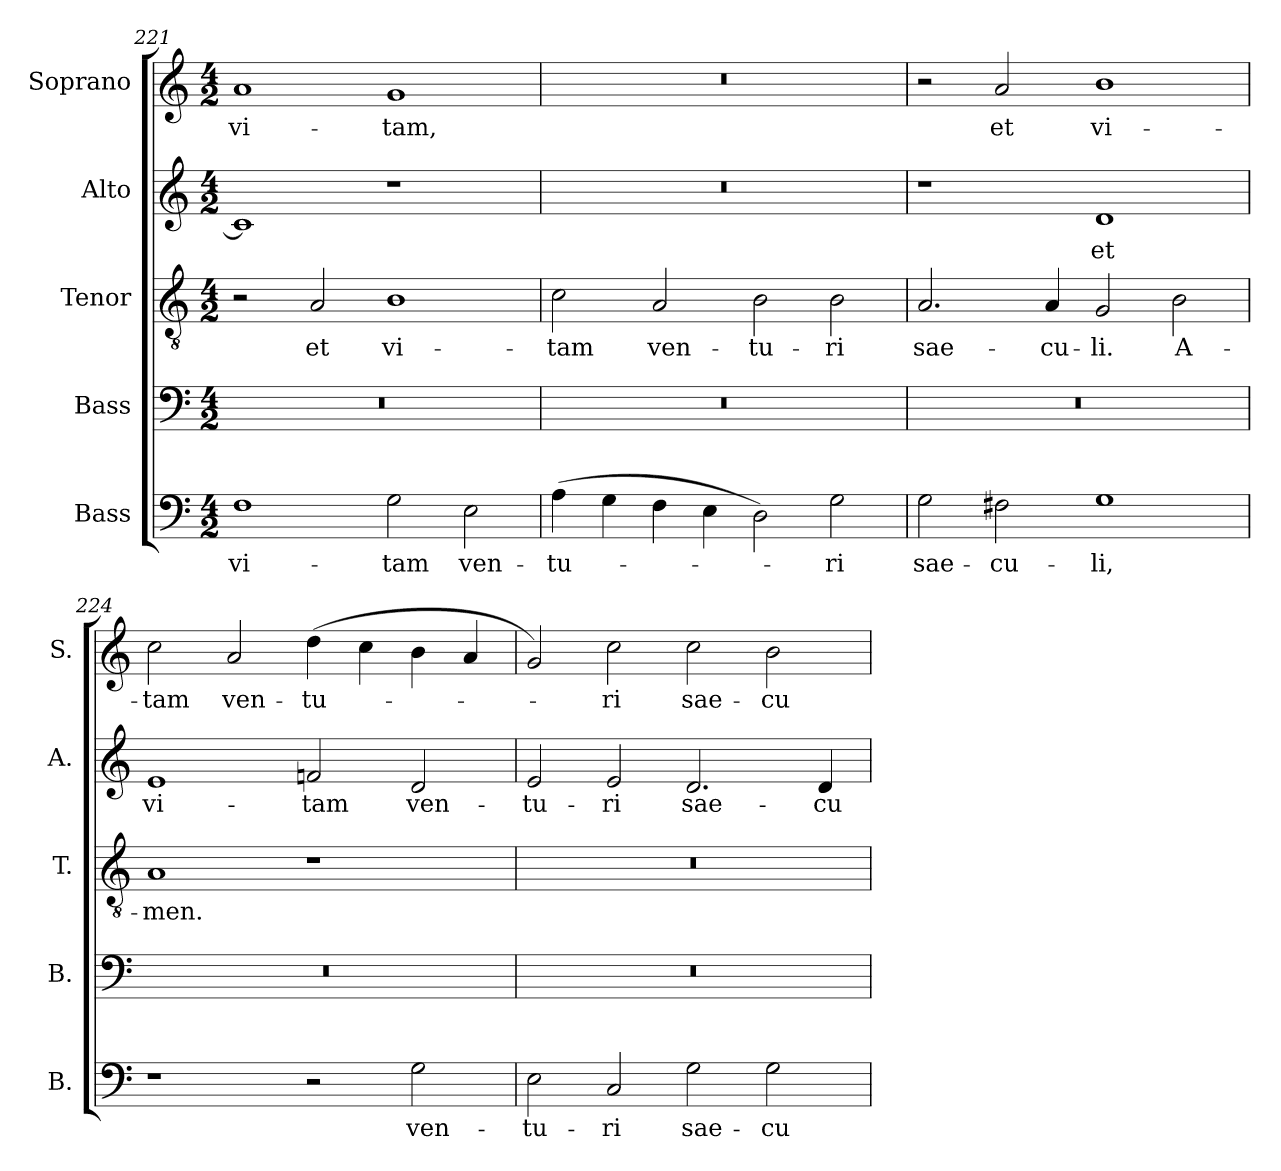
**kern	**text	**kern	**kern	**text	**kern	**text	**kern	**text
*part5	*part5	*part4	*part3	*part3	*part2	*part2	*part1	*part1
*staff5	*staff5	*staff4	*staff3	*staff3	*staff2	*staff2	*staff1	*staff1
*I"Bass	*	*I"Bass	*I"Tenor	*	*I"Alto	*	*I"Soprano	*
*I'B.	*	*I'B.	*I'T.	*	*I'A.	*	*I'S.	*
*clefF4	*	*clefF4	*clefGv2	*	*clefG2	*	*clefG2	*
*	*	*	*ITrd7c12	*	*	*	*	*
*k[]	*	*k[]	*k[]	*	*k[]	*	*k[]	*
*C:	*	*C:	*C:	*	*C:	*	*C:	*
*M4/2	*	*M4/2	*M4/2	*	*M4/2	*	*M4/2	*
=221	=221	=221	=221	=221	=221	=221	=221	=221
!	!LO:LY:b:color=#000000	!LO:N:vis=1	!	!	!	!	!	!
!	!	!	!	!	!	!	!	!LO:LY:b:color=#000000
1Fi	vi-	0r	2r	.	1ci]	.	1ai	vi-
!	!	!	!	!LO:LY:b:color=#000000	!	!	!	!
.	.	.	2AAi/	et	.	.	.	.
!	!LO:LY:b:color=#000000	!	!	!	!	!	!	!
!	!	!	!	!LO:LY:b:color=#000000	!	!	!	!
!	!	!	!	!	!	!	!	!LO:LY:b:color=#000000
2Gi\	-tam	.	1BBi	vi-	1r	.	1gi	-tam,
!	!LO:LY:b:color=#000000	!	!	!	!	!	!	!
2Ei\	ven-	.	.	.	.	.	.	.
=222	=222	=222	=222	=222	=222	=222	=222	=222
!	!LO:LY:b:color=#000000	!LO:N:vis=1	!	!	!	!	!	!
!	!	!	!	!LO:LY:b:color=#000000	!LO:N:vis=1	!	!LO:N:vis=1	!
(4Ai\	-tu-	0r	2Ci\	-tam	0r	.	0r	.
4Gi\	.	.	.	.	.	.	.	.
!	!	!	!	!LO:LY:b:color=#000000	!	!	!	!
4Fi\	.	.	2AAi/	ven-	.	.	.	.
4Ei\	.	.	.	.	.	.	.	.
!	!	!	!	!LO:LY:b:color=#000000	!	!	!	!
2Di\)	.	.	2BBi\	-tu-	.	.	.	.
!	!LO:LY:b:color=#000000	!	!	!	!	!	!	!
!	!	!	!	!LO:LY:b:color=#000000	!	!	!	!
2Gi\	-ri	.	2BBi\	-ri	.	.	.	.
!!LO:PB:g=z
=223	=223	=223	=223	=223	=223	=223	=223	=223
!	!LO:LY:b:color=#000000	!LO:N:vis=1	!	!	!	!	!	!
!	!	!	!	!LO:LY:b:color=#000000	!	!	!	!
2Gi\	sae-	0r	2.AAi/	sae-	1r	.	2r	.
!	!LO:LY:b:color=#000000	!	!	!	!	!	!	!
!	!	!	!	!	!	!	!	!LO:LY:b:color=#000000
2F#Xi\	-cu-	.	.	.	.	.	2ai/	et
!	!	!	!	!LO:LY:b:color=#000000	!	!	!	!
.	.	.	4AAi/	-cu-	.	.	.	.
!	!LO:LY:b:color=#000000	!	!	!	!	!	!	!
!	!	!	!	!LO:LY:b:color=#000000	!	!	!	!
!	!	!	!	!	!	!LO:LY:b:color=#000000	!	!
!	!	!	!	!	!	!	!	!LO:LY:b:color=#000000
1Gi	-li,	.	2GGi/	-li.	1di	et	1bi	vi-
!	!	!	!	!LO:LY:b:color=#000000	!	!	!	!
.	.	.	2BBi\	A-	.	.	.	.
=224	=224	=224	=224	=224	=224	=224	=224	=224
!	!	!LO:N:vis=1	!	!	!	!	!	!
!	!	!	!	!LO:LY:b:color=#000000	!	!	!	!
!	!	!	!	!	!	!LO:LY:b:color=#000000	!	!
!	!	!	!	!	!	!	!	!LO:LY:b:color=#000000
1r	.	0r	1AAi	-men.	1ei	vi-	2cci\	-tam
!	!	!	!	!	!	!	!	!LO:LY:b:color=#000000
.	.	.	.	.	.	.	2ai/	ven-
!	!	!	!	!	!	!LO:LY:b:color=#000000	!	!
!	!	!	!	!	!	!	!	!LO:LY:b:color=#000000
2r	.	.	1r	.	2fni/	-tam	(4ddi\	-tu-
.	.	.	.	.	.	.	4cci\	.
!	!LO:LY:b:color=#000000	!	!	!	!	!	!	!
!	!	!	!	!	!	!LO:LY:b:color=#000000	!	!
2Gi\	ven-	.	.	.	2di/	ven-	4bi\	.
.	.	.	.	.	.	.	4ai/	.
=225	=225	=225	=225	=225	=225	=225	=225	=225
!	!LO:LY:b:color=#000000	!LO:N:vis=1	!LO:N:vis=1	!	!	!	!	!
!	!	!	!	!	!	!LO:LY:b:color=#000000	!	!
2Ei\	-tu-	0r	0r	.	2ei/	-tu-	2gi/)	.
!	!LO:LY:b:color=#000000	!	!	!	!	!	!	!
!	!	!	!	!	!	!LO:LY:b:color=#000000	!	!
!	!	!	!	!	!	!	!	!LO:LY:b:color=#000000
2Ci/	-ri	.	.	.	2ei/	-ri	2cci\	-ri
!	!LO:LY:b:color=#000000	!	!	!	!	!	!	!
!	!	!	!	!	!	!LO:LY:b:color=#000000	!	!
!	!	!	!	!	!	!	!	!LO:LY:b:color=#000000
2Gi\	sae-	.	.	.	2.di/	sae-	2cci\	sae-
!	!LO:LY:b:color=#000000	!	!	!	!	!	!	!
!	!	!	!	!	!	!	!	!LO:LY:b:color=#000000
2Gi\	-cu-	.	.	.	.	.	2bi\	-cu-
!	!	!	!	!	!	!LO:LY:b:color=#000000	!	!
.	.	.	.	.	4di/	-cu-	.	.
=	=	=	=	=	=	=	=	=
*-	*-	*-	*-	*-	*-	*-	*-	*-
